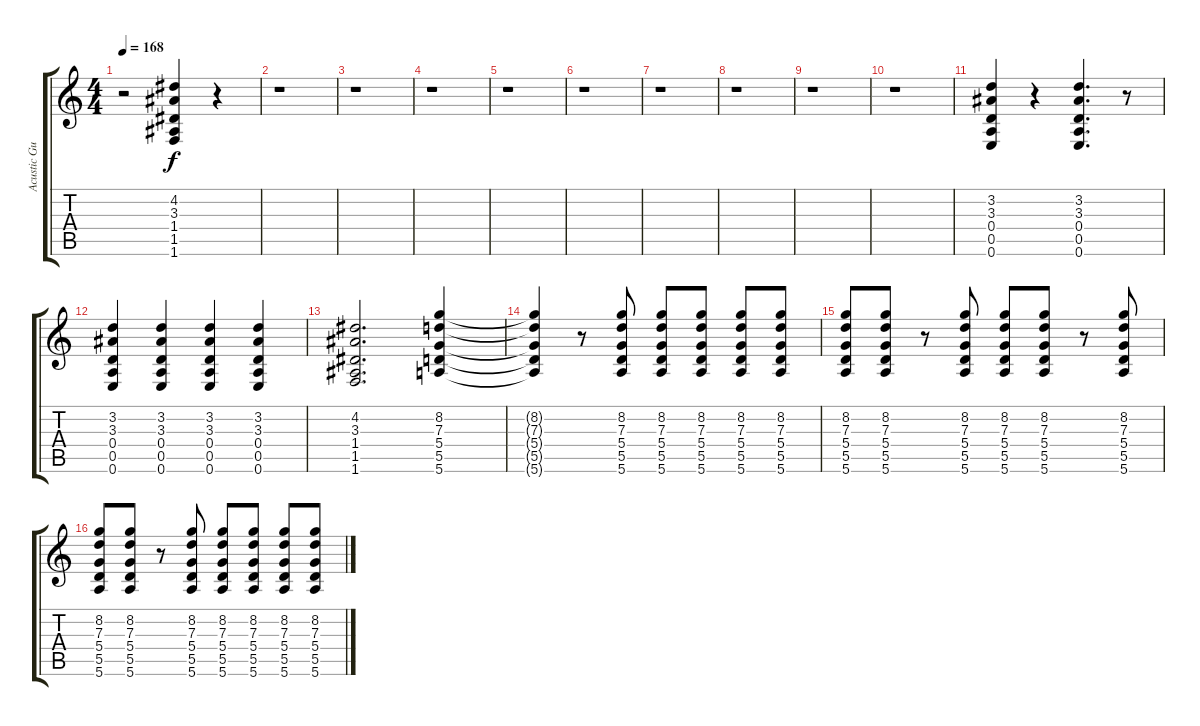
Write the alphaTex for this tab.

\track ("Acustic Guitar" "Acustic Gu") {instrument acousticguitarnylon}
\staff {score tabs}
\tuning (E4 B3 G3 D3 A2 E2) {hide}
\ts (4 4)
\tempo 168
\clef g2
\ks c
r.2{dy f} (4.2 3.3 1.4 1.5 1.6).4 r.4 |
r.1 |
r.1 |
r.1 |
r.1 |
r.1 |
r.1 |
r.1 |
r.1 |
r.1 |
(3.2 3.3 0.4 0.5 0.6).4 r.4 (3.2 3.3 0.4 0.5 0.6).4{d} r.8 |
(3.2 3.3 0.4 0.5 0.6).4 (3.2 3.3 0.4 0.5 0.6).4 (3.2 3.3 0.4 0.5 0.6).4 (3.2 3.3 0.4 0.5 0.6).4 |
(4.2 3.3 1.4 1.5 1.6).2{d} (8.2 7.3 5.4 5.5 5.6).4 |
(8.2{t} 7.3{t} 5.4{t} 5.5{t} 5.6{t}).4 r.8 (8.2 7.3 5.4 5.5 5.6).8 (8.2 7.3 5.4 5.5 5.6).8 (8.2 7.3 5.4 5.5 5.6).8 (8.2 7.3 5.4 5.5 5.6).8 (8.2 7.3 5.4 5.5 5.6).8 |
(8.2 7.3 5.4 5.5 5.6).8 (8.2 7.3 5.4 5.5 5.6).8 r.8 (8.2 7.3 5.4 5.5 5.6).8 (8.2 7.3 5.4 5.5 5.6).8 (8.2 7.3 5.4 5.5 5.6).8 r.8 (8.2 7.3 5.4 5.5 5.6).8 |
(8.2 7.3 5.4 5.5 5.6).8 (8.2 7.3 5.4 5.5 5.6).8 r.8 (8.2 7.3 5.4 5.5 5.6).8 (8.2 7.3 5.4 5.5 5.6).8 (8.2 7.3 5.4 5.5 5.6).8 (8.2 7.3 5.4 5.5 5.6).8 (8.2 7.3 5.4 5.5 5.6).8
